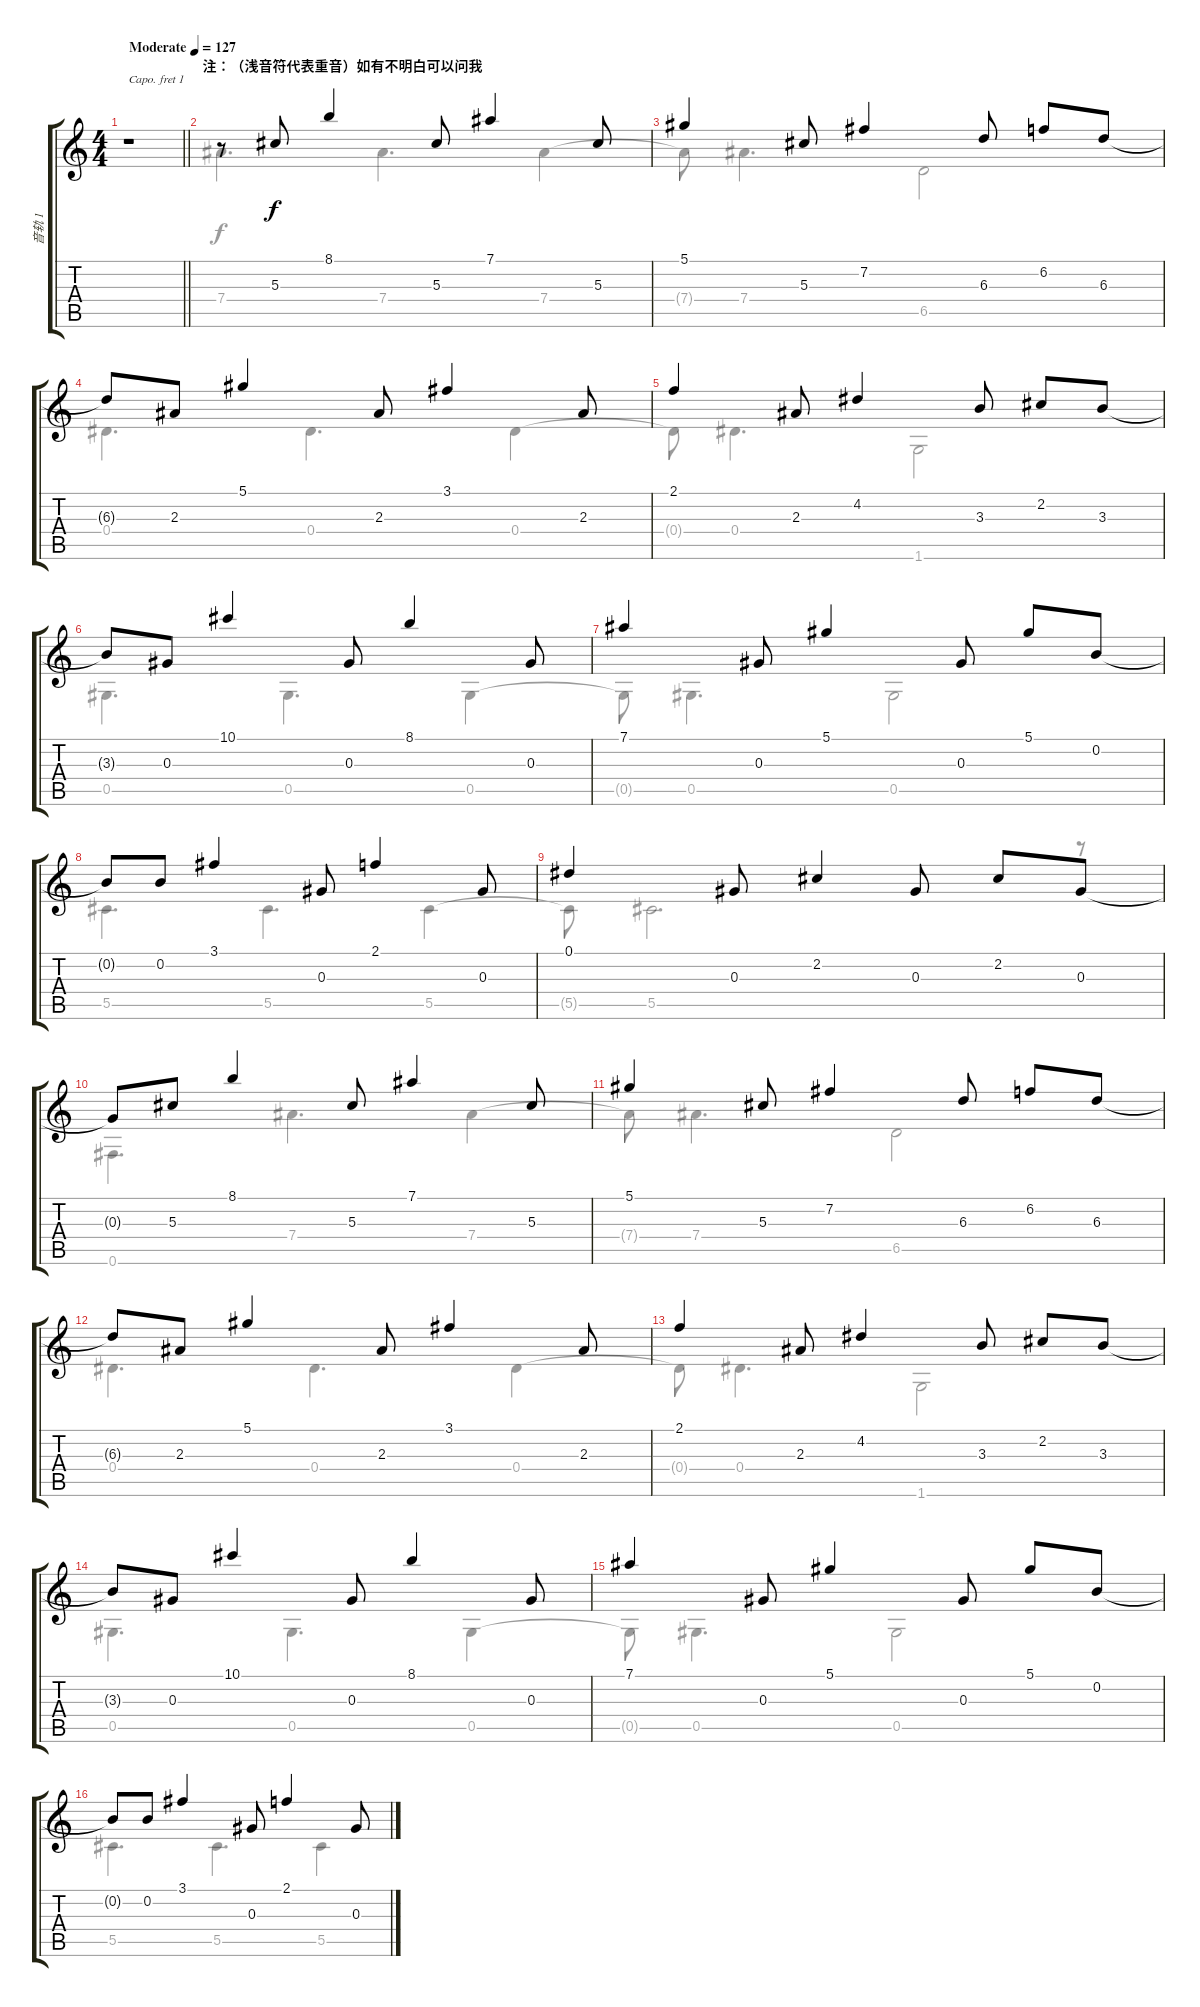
\track ("音轨 1" "音轨 1") {instrument acousticguitarsteel}
\staff {score tabs}
\capo 1
\tuning (D4 Bb3 G3 D3 G2 F2) {hide}
\voice
\ts (4 4)
\tempo (127 "Moderate")
\clef g2
\barLineRight lightlight
\ks c
r.1{dy f instrument acousticguitarsteel} |
\section ("" "注：（浅音符代表重音）如有不明白可以问我")
r.8 5.3.8 8.1.4 5.3.8 7.1.4 5.3.8 |
5.1.4 5.3.8 7.2.4 6.3.8 6.2.8 6.3.8 |
6.3{t}.8 2.3.8 5.1.4 2.3.8 3.1.4 2.3.8 |
2.1.4 2.3.8 4.2.4 3.3.8 2.2.8 3.3.8 |
3.3{t}.8 0.3.8 10.1.4 0.3.8 8.1.4 0.3.8 |
7.1.4 0.3.8 5.1.4 0.3.8 5.1.8 0.2.8 |
0.2{t}.8 0.2.8 3.1.4 0.3.8 2.1.4 0.3.8 |
0.1.4 0.3.8 2.2.4 0.3.8 2.2.8 0.3.8 |
0.3{t}.8 5.3.8 8.1.4 5.3.8 7.1.4 5.3.8 |
5.1.4 5.3.8 7.2.4 6.3.8 6.2.8 6.3.8 |
6.3{t}.8 2.3.8 5.1.4 2.3.8 3.1.4 2.3.8 |
2.1.4 2.3.8 4.2.4 3.3.8 2.2.8 3.3.8 |
3.3{t}.8 0.3.8 10.1.4 0.3.8 8.1.4 0.3.8 |
7.1.4 0.3.8 5.1.4 0.3.8 5.1.8 0.2.8 |
0.2{t}.8 0.2.8 3.1.4 0.3.8 2.1.4 0.3.8
\voice
\clef g2
\ottava regular
\simile none
\barLineRight lightlight
\ks c
|
7.4.4{d} 7.4.4{d} 7.4.4 |
7.4{t}.8 7.4.4{d} 6.5.2 |
0.4.4{d} 0.4.4{d} 0.4.4 |
0.4{t}.8 0.4.4{d} 1.6.2 |
0.5.4{d} 0.5.4{d} 0.5.4 |
0.5{t}.8 0.5.4{d} 0.5.2 |
5.5.4{d} 5.5.4{d} 5.5.4 |
5.5{t}.8 5.5.2{d} r.8 |
0.6.4{d} 7.4.4{d} 7.4.4 |
7.4{t}.8 7.4.4{d} 6.5.2 |
0.4.4{d} 0.4.4{d} 0.4.4 |
0.4{t}.8 0.4.4{d} 1.6.2 |
0.5.4{d} 0.5.4{d} 0.5.4 |
0.5{t}.8 0.5.4{d} 0.5.2 |
5.5.4{d} 5.5.4{d} 5.5.4
